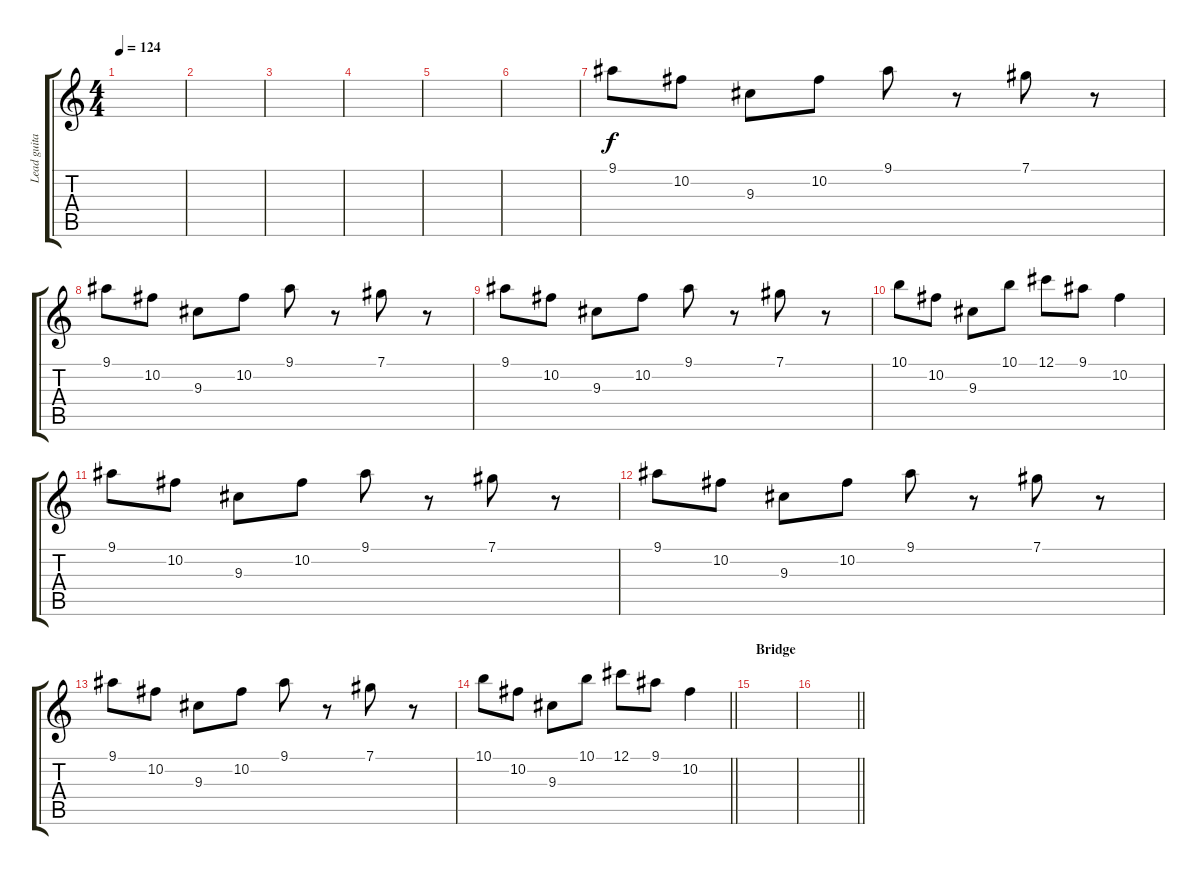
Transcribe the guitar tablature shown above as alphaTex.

\track ("Lead guitar/Others" "Lead guita") {instrument distortionguitar}
\staff {score tabs}
\tuning (Db4 Ab3 E3 B2 Gb2 Db2) {hide}
\ts (4 4)
\tempo 124
\clef g2
\ks c
|
|
|
|
|
|
9.1.8{volume 10 balance 8} 10.2.8 9.3.8 10.2.8 9.1.8 r.8 7.1.8 r.8 |
9.1.8 10.2.8 9.3.8 10.2.8 9.1.8 r.8 7.1.8 r.8 |
9.1.8 10.2.8 9.3.8 10.2.8 9.1.8 r.8 7.1.8 r.8 |
10.1.8 10.2.8 9.3.8 10.1.8 12.1.8 9.1.8 10.2.4 |
9.1.8 10.2.8 9.3.8 10.2.8 9.1.8 r.8 7.1.8 r.8 |
9.1.8 10.2.8 9.3.8 10.2.8 9.1.8 r.8 7.1.8 r.8 |
9.1.8 10.2.8 9.3.8 10.2.8 9.1.8 r.8 7.1.8 r.8 |
\barLineRight lightlight
10.1.8 10.2.8 9.3.8 10.1.8 12.1.8 9.1.8 10.2.4 |
\section ("" "Bridge")
|
\barLineRight lightlight
